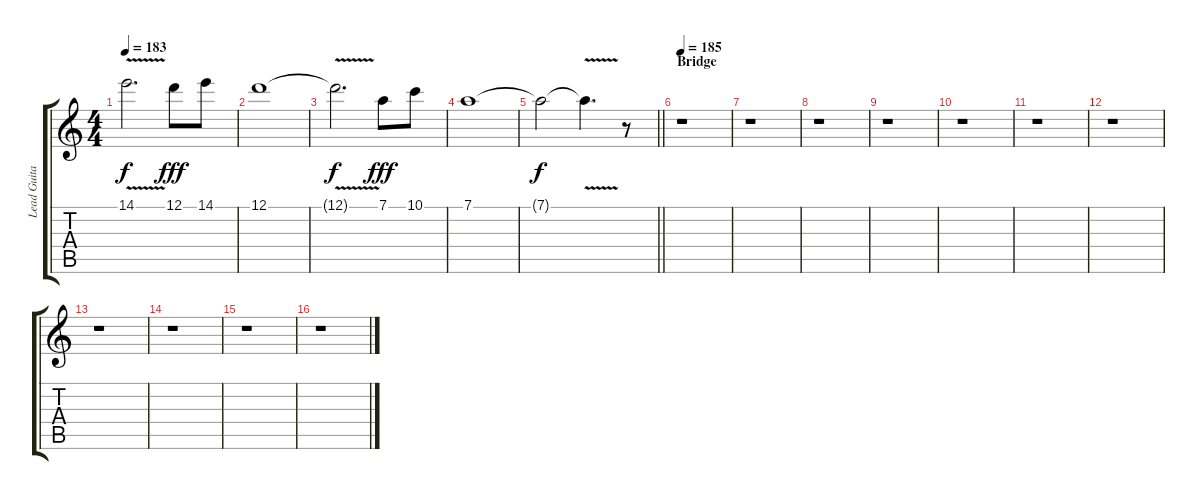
\track ("Lead Guitar I" "Lead Guita") {instrument distortionguitar}
\staff {score tabs}
\tuning (D4 A3 F3 C3 G2 C2) {hide}
\ts (4 4)
\tempo 183
\clef g2
\ks c
14.1{v t}.2{d dy f} 12.1.8{dy fff} 14.1.8 |
12.1.1 |
12.1{v t}.2{d dy f} 7.1.8{dy fff} 10.1.8 |
7.1.1 |
\barLineRight lightlight
7.1{t}.2{dy f} 7.1{v t}.4{d} r.8 |
\section ("" "Bridge")
\tempo 185
r.1 |
r.1 |
r.1 |
r.1 |
r.1 |
r.1 |
r.1 |
r.1 |
r.1 |
r.1 |
r.1
